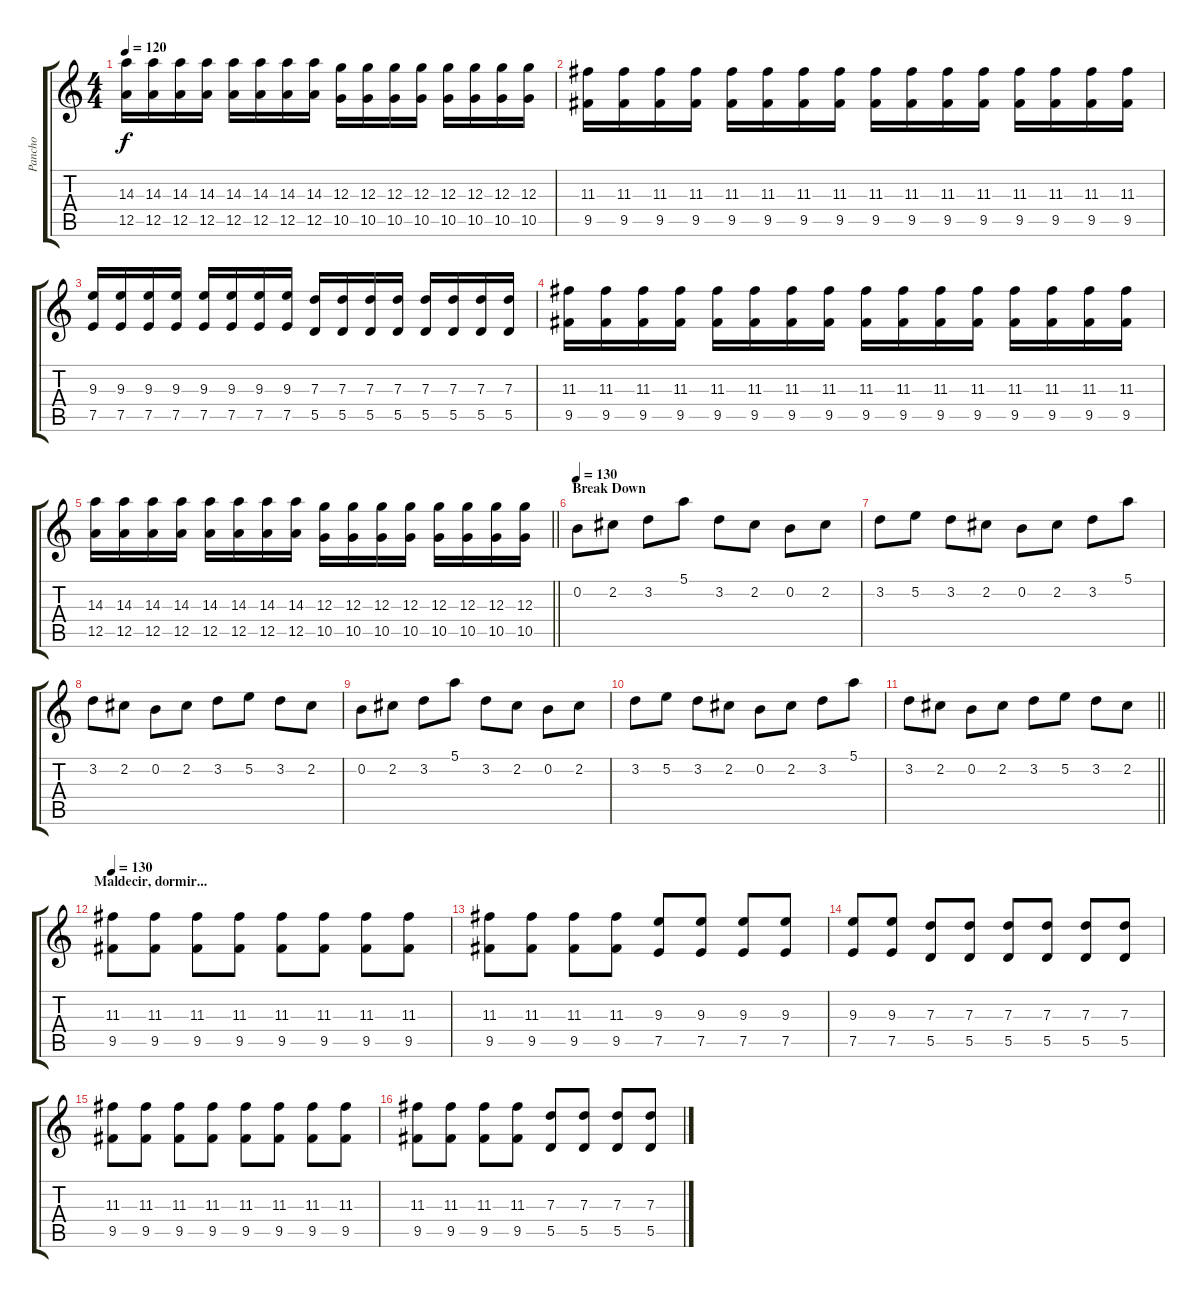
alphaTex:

\track ("Pancho" "Pancho") {instrument overdrivenguitar}
\staff {score tabs}
\tuning (E4 B3 G3 D3 A2 E2) {hide}
\ts (4 4)
\tempo 120
\clef g2
\ks c
(14.3 12.5).16{dy f} (14.3 12.5).16 (14.3 12.5).16 (14.3 12.5).16 (14.3 12.5).16 (14.3 12.5).16 (14.3 12.5).16 (14.3 12.5).16 (12.3 10.5).16 (12.3 10.5).16 (12.3 10.5).16 (12.3 10.5).16 (12.3 10.5).16 (12.3 10.5).16 (12.3 10.5).16 (12.3 10.5).16 |
(11.3 9.5).16 (11.3 9.5).16 (11.3 9.5).16 (11.3 9.5).16 (11.3 9.5).16 (11.3 9.5).16 (11.3 9.5).16 (11.3 9.5).16 (11.3 9.5).16 (11.3 9.5).16 (11.3 9.5).16 (11.3 9.5).16 (11.3 9.5).16 (11.3 9.5).16 (11.3 9.5).16 (11.3 9.5).16 |
(9.3 7.5).16 (9.3 7.5).16 (9.3 7.5).16 (9.3 7.5).16 (9.3 7.5).16 (9.3 7.5).16 (9.3 7.5).16 (9.3 7.5).16 (7.3 5.5).16 (7.3 5.5).16 (7.3 5.5).16 (7.3 5.5).16 (7.3 5.5).16 (7.3 5.5).16 (7.3 5.5).16 (7.3 5.5).16 |
(11.3 9.5).16 (11.3 9.5).16 (11.3 9.5).16 (11.3 9.5).16 (11.3 9.5).16 (11.3 9.5).16 (11.3 9.5).16 (11.3 9.5).16 (11.3 9.5).16 (11.3 9.5).16 (11.3 9.5).16 (11.3 9.5).16 (11.3 9.5).16 (11.3 9.5).16 (11.3 9.5).16 (11.3 9.5).16 |
\barLineRight lightlight
(14.3 12.5).16 (14.3 12.5).16 (14.3 12.5).16 (14.3 12.5).16 (14.3 12.5).16 (14.3 12.5).16 (14.3 12.5).16 (14.3 12.5).16 (12.3 10.5).16 (12.3 10.5).16 (12.3 10.5).16 (12.3 10.5).16 (12.3 10.5).16 (12.3 10.5).16 (12.3 10.5).16 (12.3 10.5).16 |
\section ("" "Break Down")
\tempo 130
0.2.8{instrument overdrivenguitar} 2.2.8 3.2.8 5.1.8 3.2.8 2.2.8 0.2.8 2.2.8 |
3.2.8 5.2.8 3.2.8 2.2.8 0.2.8 2.2.8 3.2.8 5.1.8 |
3.2.8 2.2.8 0.2.8 2.2.8 3.2.8 5.2.8 3.2.8 2.2.8 |
0.2.8 2.2.8 3.2.8 5.1.8 3.2.8 2.2.8 0.2.8 2.2.8 |
3.2.8 5.2.8 3.2.8 2.2.8 0.2.8 2.2.8 3.2.8 5.1.8 |
\barLineRight lightlight
3.2.8 2.2.8 0.2.8 2.2.8 3.2.8 5.2.8 3.2.8 2.2.8 |
\section ("" "Maldecir, dormir...")
\tempo 130
(11.3 9.5).8{instrument overdrivenguitar} (11.3 9.5).8 (11.3 9.5).8 (11.3 9.5).8 (11.3 9.5).8 (11.3 9.5).8 (11.3 9.5).8 (11.3 9.5).8 |
(11.3 9.5).8 (11.3 9.5).8 (11.3 9.5).8 (11.3 9.5).8 (9.3 7.5).8 (9.3 7.5).8 (9.3 7.5).8 (9.3 7.5).8 |
(9.3 7.5).8 (9.3 7.5).8 (7.3 5.5).8 (7.3 5.5).8 (7.3 5.5).8 (7.3 5.5).8 (7.3 5.5).8 (7.3 5.5).8 |
(11.3 9.5).8 (11.3 9.5).8 (11.3 9.5).8 (11.3 9.5).8 (11.3 9.5).8 (11.3 9.5).8 (11.3 9.5).8 (11.3 9.5).8 |
(11.3 9.5).8 (11.3 9.5).8 (11.3 9.5).8 (11.3 9.5).8 (7.3 5.5).8 (7.3 5.5).8 (7.3 5.5).8 (7.3 5.5).8
